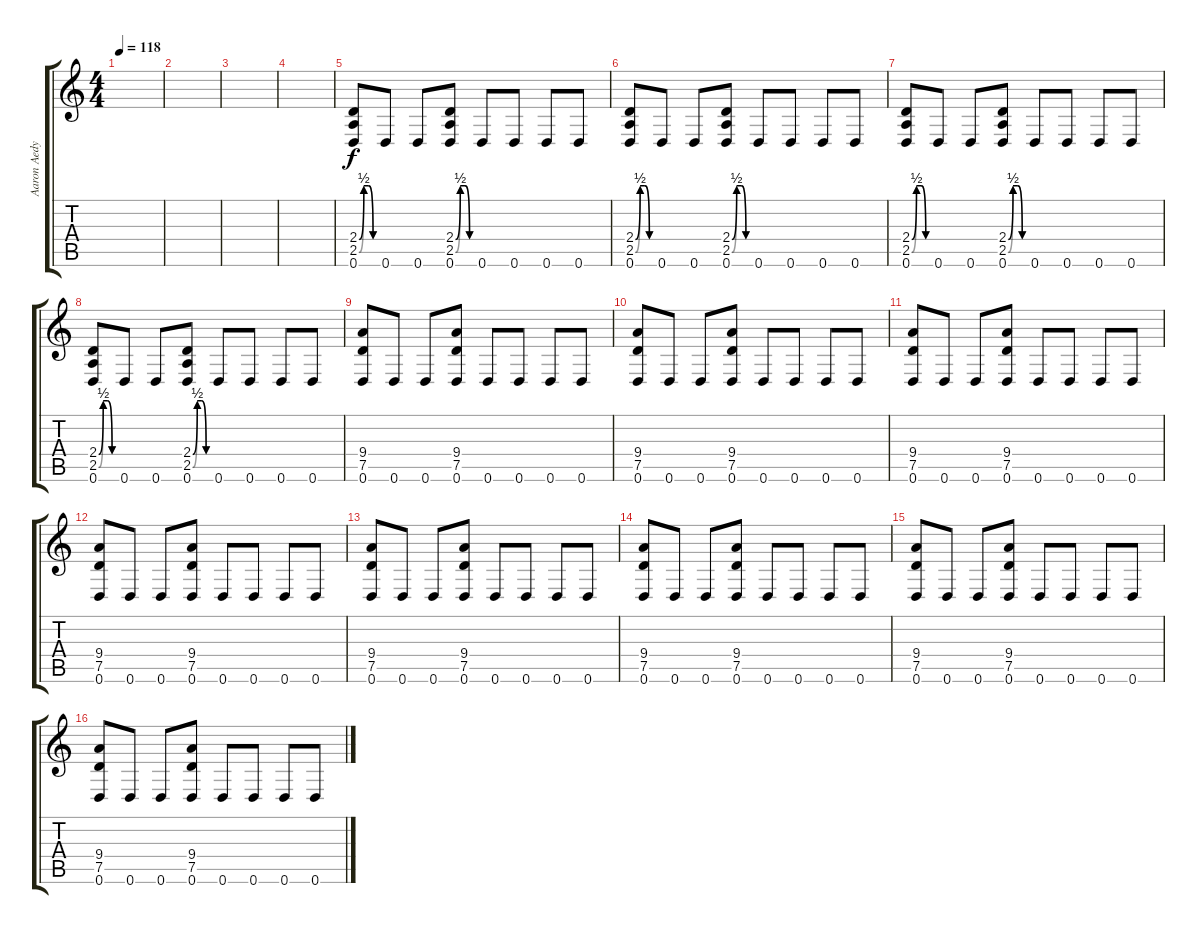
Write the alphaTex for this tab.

\track ("Aaron Aedy" "Aaron Aedy") {instrument distortionguitar}
\staff {score tabs}
\tuning (D4 A3 F3 C3 G2 D2) {hide}
\ts (4 4)
\tempo 118
\clef g2
\ks c
|
|
|
|
(2.4{be (custom 0 0 15 2 30 2 45 0 60 0)} 2.5{be (custom 0 0 15 2 30 2 45 0 60 0)} 0.6).8 0.6.8 0.6.8 (2.4{be (custom 0 0 15 2 30 2 45 0 60 0)} 2.5{be (custom 0 0 15 2 30 2 45 0 60 0)} 0.6).8 0.6.8 0.6.8 0.6.8 0.6.8 |
(2.4{be (custom 0 0 15 2 30 2 45 0 60 0)} 2.5{be (custom 0 0 15 2 30 2 45 0 60 0)} 0.6).8 0.6.8 0.6.8 (2.4{be (custom 0 0 15 2 30 2 45 0 60 0)} 2.5{be (custom 0 0 15 2 30 2 45 0 60 0)} 0.6).8 0.6.8 0.6.8 0.6.8 0.6.8 |
(2.4{be (custom 0 0 15 2 30 2 45 0 60 0)} 2.5{be (custom 0 0 15 2 30 2 45 0 60 0)} 0.6).8 0.6.8 0.6.8 (2.4{be (custom 0 0 15 2 30 2 45 0 60 0)} 2.5{be (custom 0 0 15 2 30 2 45 0 60 0)} 0.6).8 0.6.8 0.6.8 0.6.8 0.6.8 |
(2.4{be (custom 0 0 15 2 30 2 45 0 60 0)} 2.5{be (custom 0 0 15 2 30 2 45 0 60 0)} 0.6).8 0.6.8 0.6.8 (2.4{be (custom 0 0 15 2 30 2 45 0 60 0)} 2.5{be (custom 0 0 15 2 30 2 45 0 60 0)} 0.6).8 0.6.8 0.6.8 0.6.8 0.6.8 |
(9.4 7.5 0.6).8 0.6.8 0.6.8 (9.4 7.5 0.6).8 0.6.8 0.6.8 0.6.8 0.6.8 |
(9.4 7.5 0.6).8 0.6.8 0.6.8 (9.4 7.5 0.6).8 0.6.8 0.6.8 0.6.8 0.6.8 |
(9.4 7.5 0.6).8 0.6.8 0.6.8 (9.4 7.5 0.6).8 0.6.8 0.6.8 0.6.8 0.6.8 |
(9.4 7.5 0.6).8 0.6.8 0.6.8 (9.4 7.5 0.6).8 0.6.8 0.6.8 0.6.8 0.6.8 |
(9.4 7.5 0.6).8 0.6.8 0.6.8 (9.4 7.5 0.6).8 0.6.8 0.6.8 0.6.8 0.6.8 |
(9.4 7.5 0.6).8 0.6.8 0.6.8 (9.4 7.5 0.6).8 0.6.8 0.6.8 0.6.8 0.6.8 |
(9.4 7.5 0.6).8 0.6.8 0.6.8 (9.4 7.5 0.6).8 0.6.8 0.6.8 0.6.8 0.6.8 |
(9.4 7.5 0.6).8 0.6.8 0.6.8 (9.4 7.5 0.6).8 0.6.8 0.6.8 0.6.8 0.6.8
